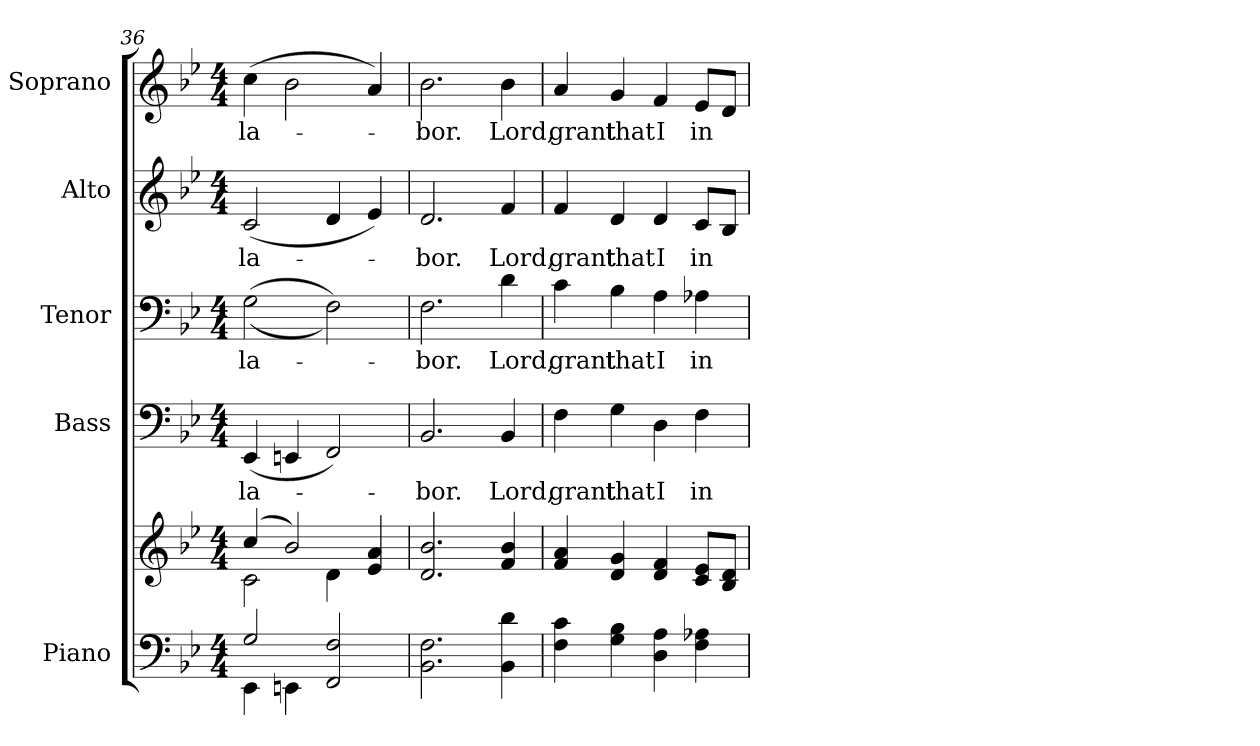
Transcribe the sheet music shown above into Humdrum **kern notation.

**kern	**kern	**kern	**text	**kern	**text	**kern	**text	**kern	**text
*part5	*part5	*part4	*part4	*part3	*part3	*part2	*part2	*part1	*part1
*staff6	*staff5	*staff4	*staff4	*staff3	*staff3	*staff2	*staff2	*staff1	*staff1
*I"Piano	*	*I"Bass	*	*I"Tenor	*	*I"Alto	*	*I"Soprano	*
*I'Pno.	*	*I'B.	*	*I'T.	*	*I'A.	*	*I'S.	*
*clefF4	*clefG2	*clefF4	*	*clefF4	*	*clefG2	*	*clefG2	*
*k[b-e-]	*k[b-e-]	*k[b-e-]	*	*k[b-e-]	*	*k[b-e-]	*	*k[b-e-]	*
*B-:	*B-:	*B-:	*	*B-:	*	*B-:	*	*B-:	*
*M4/4	*M4/4	*M4/4	*	*M4/4	*	*M4/4	*	*M4/4	*
=36	=36	=36	=36	=36	=36	=36	=36	=36	=36
*^	*^	*	*	*	*	*	*	*	*
!	!	!	!	!	!LO:LY:b:color=#000000	!	!	!	!	!	!
!	!	!	!	!	!	!	!LO:LY:b:color=#000000	!	!	!	!
!	!	!	!	!	!	!	!	!	!LO:LY:b:color=#000000	!	!
!	!	!	!	!	!	!	!	!	!	!	!LO:LY:b:color=#000000
2Gi/	4EE-i\	(4cci/	2ci\	(4EE-i/	la-	((2Gi\	la-	(2ci/	la-	(4cci\	la-
.	4EEni\	2b-i/)	.	4EEni/	.	.	.	.	.	2b-i\	.
2FFi/ 2Fi	2ryy	.	4di\	2FFi/)	.	2Fi\))	.	4di/	.	.	.
.	.	4ryy	4e-i/ 4ai	.	.	.	.	4e-i/)	.	4ai/)	.
*v	*v	*	*	*	*	*	*	*	*	*	*
*	*v	*v	*	*	*	*	*	*	*	*
!!LO:PB:g=z
=37	=37	=37	=37	=37	=37	=37	=37	=37	=37
*	*^	*	*	*	*	*	*	*	*
!	!	!	!	!LO:LY:b:color=#000000	!	!	!	!	!	!
*	*v	*v	*	*	*	*	*	*	*	*
*	*^	*	*	*	*	*	*	*	*
!	!	!	!	!	!	!LO:LY:b:color=#000000	!	!	!	!
*	*v	*v	*	*	*	*	*	*	*	*
*	*^	*	*	*	*	*	*	*	*
!	!	!	!	!	!	!	!	!LO:LY:b:color=#000000	!	!
*	*v	*v	*	*	*	*	*	*	*	*
*	*^	*	*	*	*	*	*	*	*
!	!	!	!	!	!	!	!	!	!	!LO:LY:b:color=#000000
*	*v	*v	*	*	*	*	*	*	*	*
2.BB-i\ 2.Fi	2.di/ 2.b-i	2.BB-i/	-bor.	2.Fi\	-bor.	2.di/	-bor.	2.b-i\	-bor.
!	!	!	!LO:LY:b:color=#000000	!	!	!	!	!	!
!	!	!	!	!	!LO:LY:b:color=#000000	!	!	!	!
!	!	!	!	!	!	!	!LO:LY:b:color=#000000	!	!
!	!	!	!	!	!	!	!	!	!LO:LY:b:color=#000000
4BB-i\ 4di	4fi/ 4b-i	4BB-i/	Lord,	4di\	Lord,	4fi/	Lord,	4b-i\	Lord,
=38	=38	=38	=38	=38	=38	=38	=38	=38	=38
!	!	!	!LO:LY:b:color=#000000	!	!	!	!	!	!
!	!	!	!	!	!LO:LY:b:color=#000000	!	!	!	!
!	!	!	!	!	!	!	!LO:LY:b:color=#000000	!	!
!	!	!	!	!	!	!	!	!	!LO:LY:b:color=#000000
4Fi\ 4ci	4fi/ 4ai	4Fi\	grant	4ci\	grant	4fi/	grant	4ai/	grant
!	!	!	!LO:LY:b:color=#000000	!	!	!	!	!	!
!	!	!	!	!	!LO:LY:b:color=#000000	!	!	!	!
!	!	!	!	!	!	!	!LO:LY:b:color=#000000	!	!
!	!	!	!	!	!	!	!	!	!LO:LY:b:color=#000000
4Gi\ 4B-i	4di/ 4gi	4Gi\	that	4B-i\	that	4di/	that	4gi/	that
!	!	!	!LO:LY:b:color=#000000	!	!	!	!	!	!
!	!	!	!	!	!LO:LY:b:color=#000000	!	!	!	!
!	!	!	!	!	!	!	!LO:LY:b:color=#000000	!	!
!	!	!	!	!	!	!	!	!	!LO:LY:b:color=#000000
4Di\ 4Ai	4di/ 4fi	4Di\	I	4Ai\	I	4di/	I	4fi/	I
!	!	!	!LO:LY:b:color=#000000	!	!	!	!	!	!
!	!	!	!	!	!LO:LY:b:color=#000000	!	!	!	!
!	!	!	!	!	!	!	!LO:LY:b:color=#000000	!	!
!	!	!	!	!	!	!	!	!	!LO:LY:b:color=#000000
4Fi\ 4A-Xi	8ci/ 8e-iL	4Fi\	in	4A-Xi\	in	8ci/L	in	8e-i/L	in
.	8B-i/ 8diJ	.	.	.	.	8B-i/J	.	8di/J	.
=	=	=	=	=	=	=	=	=	=
*-	*-	*-	*-	*-	*-	*-	*-	*-	*-
